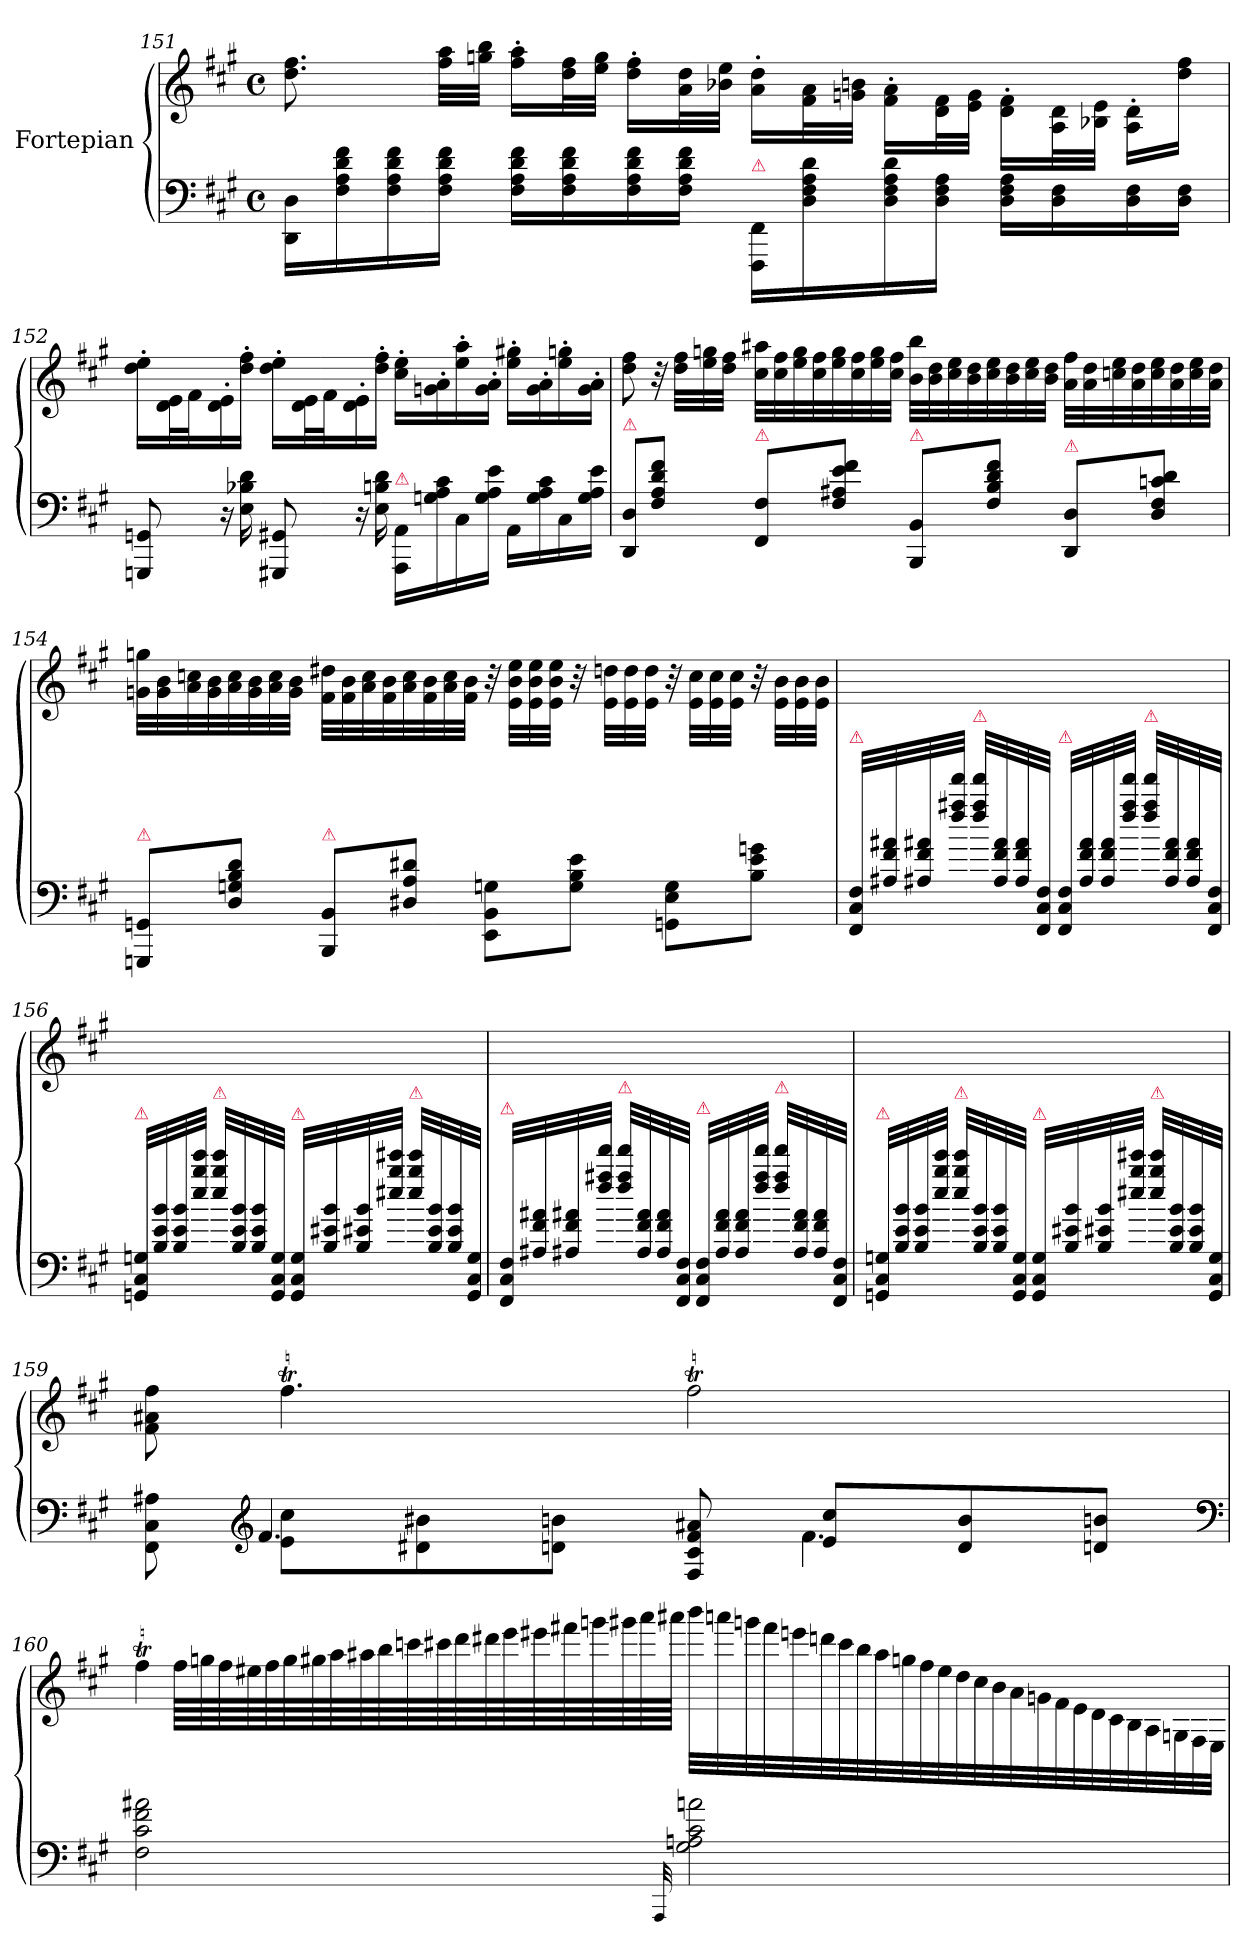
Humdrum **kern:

**kern	**kern
*part2	*part1
*staff2	*staff1
*I"Fortepian	*I"Fortepian
*clefF4	*clefG2
*k[f#c#g#]	*k[f#c#g#]
*f#:	*f#:
*M4/4	*M4/4
*met(c)	*met(c)
=151	=151
16DD\ 16D\LL	8.dd\ 8.ff#\
16F#\ 16A\ 16d\ 16f#\	.
16F#\ 16A\ 16d\ 16f#\	.
16F#\ 16A\ 16d\ 16f#\JJ	32ff#\ 32aa\LLL
.	32ggn\ 32bb\JJJ
16F#\ 16A\ 16d\ 16f#\LL	16ff#'\ 16aa'\LL
16F#\ 16A\ 16d\ 16f#\	32dd\ 32ff#\L
.	32ee\ 32gg\JJJ
16F#\ 16A\ 16d\ 16f#\	16dd'\ 16ff#'\LL
16F#\ 16A\ 16d\ 16f#\JJ	32a\ 32dd\L
.	32b-X\ 32ee\JJJ
!LO:TX:a:color=crimson:t=⚠	!
16FFF#/ 16FF#/LL	16a'\ 16dd'\LL
16D\ 16F#\ 16A\ 16d\	32f#\ 32a\L
.	32gn\ 32bn\JJJ
16D\ 16F#\ 16A\ 16d\	16f#'\ 16a'\LL
16D\ 16F#\ 16A\JJ	32d\ 32f#\L
.	32e\ 32g\JJJ
16D\ 16F#\ 16A\LL	16d'\ 16f#'\LL
16D\ 16F#\	32A\ 32d\L
.	32B-X\ 32e\JJJ
16D\ 16F#\	16A'\ 16d'\LL
16D\ 16F#\JJ	16dd\ 16ff#\JJ
=152	=152
8GGGn/ 8GGn/	16dd'\ 16ee'\LL
.	32d\ 32e\L
.	32f#\J
16r	16d'\ 16e'\
16E\ 16B-X\ 16d\	16dd'\ 16ff#'\JJ
8GGG#X/ 8GG#X/	16dd'\ 16ee'\LL
.	32d\ 32e\L
.	32f#\J
16r	16d'\ 16e'\
16E\ 16Bn\ 16d\	16dd'\ 16ff#'\JJ
!LO:TX:a:color=crimson:t=⚠	!
16AAA/ 16AA/LL	16cc#'\ 16ee'\LL
16Gn\ 16A\ 16c#\	16gn'\ 16a'\
16C#\	16ee'\ 16aa'\
16G\ 16A\ 16e\JJ	16g'\ 16a'\JJ
16AA\LL	16ee'\ 16gg#X'\LL
16G\ 16A\ 16c#\	16g'\ 16a'\
16C#\	16ee'\ 16ggn'\
16G\ 16A\ 16e\JJ	16g'\ 16a'\JJ
=153	=153
!LO:TX:a:color=crimson:t=⚠	!
8DD/ 8D/L	8dd\ 8ff#\
8F#\ 8A\ 8d\ 8f#\J	32r
.	32dd\ 32ff#\LLL
.	32ee\ 32ggn\
.	32dd\ 32ff#\JJJ
!LO:TX:a:color=crimson:t=⚠	!
8FF#/ 8F#/L	32cc#\ 32aa#X\LLL
.	32cc#\ 32ff#\
.	32ee\ 32gg\
.	32cc#\ 32ff#\
8F#\ 8A#X\ 8e\ 8f#\J	32ee\ 32gg\
.	32cc#\ 32ff#\
.	32ee\ 32gg\
.	32cc#\ 32ff#\JJJ
!LO:TX:a:color=crimson:t=⚠	!
8BBB/ 8BB/L	32b\ 32bb\LLL
.	32b\ 32dd\
.	32cc#\ 32ee\
.	32b\ 32dd\
8F#\ 8B\ 8d\ 8f#\J	32cc#\ 32ee\
.	32b\ 32dd\
.	32cc#\ 32ee\
.	32b\ 32dd\JJJ
!LO:TX:a:color=crimson:t=⚠	!
8DD/ 8D/L	32a\ 32ff#\LLL
.	32a\ 32dd\
.	32ccn\ 32ee\
.	32a\ 32dd\
8D\ 8F#\ 8cn\ 8d\J	32cc\ 32ee\
.	32a\ 32dd\
.	32cc\ 32ee\
.	32a\ 32dd\JJJ
=154	=154
!LO:TX:a:color=crimson:t=⚠	!
8GGGn/ 8GGn/L	32gn\ 32ggn\LLL
.	32g\ 32b\
.	32a\ 32ccn\
.	32g\ 32b\
8D\ 8Gn\ 8B\ 8d\J	32a\ 32cc\
.	32g\ 32b\
.	32a\ 32cc\
.	32g\ 32b\JJJ
!LO:TX:a:color=crimson:t=⚠	!
8BBB/ 8BB/L	32f#\ 32dd#X\LLL
.	32f#\ 32b\
.	32a\ 32cc\
.	32f#\ 32b\
8D#X\ 8A\ 8d#X\J	32a\ 32cc\
.	32f#\ 32b\
.	32a\ 32cc\
.	32f#\ 32b\JJJ
8EE\ 8BB\ 8Gn\L	32r
.	32e\ 32b\ 32ee\LLL
.	32e\ 32b\ 32ee\
.	32e\ 32b\ 32ee\JJJ
8G\ 8B\ 8e\J	32r
.	32e\ 32ddn\LLL
.	32e\ 32dd\
.	32e\ 32dd\JJJ
8GGn\ 8E\ 8G\L	32r
.	32e\ 32cc\LLL
.	32e\ 32cc\
.	32e\ 32cc\JJJ
8B\ 8e\ 8gn\J	32r
.	32e\ 32b\LLL
.	32e\ 32b\
.	32e\ 32b\JJJ
=155	=155
!LO:TX:a:color=crimson:t=⚠	!
!LO:N:vis=32	!
16FF#/ 16C#/ 16F#/LLL	1ryy
!LO:N:vis=32	!
16A#X\ 16f#\ 16a#X\	.
!LO:N:vis=32	!
16A#X/ 16f#/ 16a#X/	.
!LO:N:vis=32	!
16ff#\ 16aa#X\ 16fff#\JJJ	.
!LO:TX:a:color=crimson:t=⚠	!
!LO:N:vis=32	!
16ff#\ 16aa#\ 16fff#\LLL	.
!LO:N:vis=32	!
16A#/ 16f#/ 16a#/	.
!LO:N:vis=32	!
16A#\ 16f#\ 16a#\	.
!LO:N:vis=32	!
16FF#/ 16C#/ 16F#/JJJ	.
!LO:TX:a:color=crimson:t=⚠	!
!LO:N:vis=32	!
16FF#/ 16C#/ 16F#/LLL	.
!LO:N:vis=32	!
16A#\ 16f#\ 16a#\	.
!LO:N:vis=32	!
16A#/ 16f#/ 16a#/	.
!LO:N:vis=32	!
16ff#\ 16aa#\ 16fff#\JJJ	.
!LO:TX:a:color=crimson:t=⚠	!
!LO:N:vis=32	!
16ff#\ 16aa#\ 16fff#\LLL	.
!LO:N:vis=32	!
16A#/ 16f#/ 16a#/	.
!LO:N:vis=32	!
16A#\ 16f#\ 16a#\	.
!LO:N:vis=32	!
16FF#/ 16C#/ 16F#/JJJ	.
=156	=156
!LO:TX:a:color=crimson:t=⚠	!
!LO:N:vis=32	!
16GGn/ 16C#/ 16Gn/LLL	1ryy
!LO:N:vis=32	!
16B\ 16e\ 16b\	.
!LO:N:vis=32	!
16B/ 16e/ 16b/	.
!LO:N:vis=32	!
16ee\ 16bb\ 16eee\JJJ	.
!LO:TX:a:color=crimson:t=⚠	!
!LO:N:vis=32	!
16ee\ 16bb\ 16eee\LLL	.
!LO:N:vis=32	!
16B/ 16e/ 16b/	.
!LO:N:vis=32	!
16B\ 16e\ 16b\	.
!LO:N:vis=32	!
16GG/ 16C#/ 16G/JJJ	.
!LO:TX:a:color=crimson:t=⚠	!
!LO:N:vis=32	!
16GG/ 16C#/ 16G/LLL	.
!LO:N:vis=32	!
16B\ 16e#X\ 16b\	.
!LO:N:vis=32	!
16B/ 16e#X/ 16b/	.
!LO:N:vis=32	!
16ee#X\ 16bb\ 16eee#X\JJJ	.
!LO:TX:a:color=crimson:t=⚠	!
!LO:N:vis=32	!
16ee#\ 16bb\ 16eee#\LLL	.
!LO:N:vis=32	!
16B/ 16e#/ 16b/	.
!LO:N:vis=32	!
16B\ 16e#\ 16b\	.
!LO:N:vis=32	!
16GG/ 16C#/ 16G/JJJ	.
=157	=157
!LO:TX:a:color=crimson:t=⚠	!
!LO:N:vis=32	!
16FF#/ 16C#/ 16F#/LLL	1ryy
!LO:N:vis=32	!
16A#X\ 16f#\ 16a#X\	.
!LO:N:vis=32	!
16A#X/ 16f#/ 16a#X/	.
!LO:N:vis=32	!
16ff#\ 16aa#X\ 16fff#\JJJ	.
!LO:TX:a:color=crimson:t=⚠	!
!LO:N:vis=32	!
16ff#\ 16aa#\ 16fff#\LLL	.
!LO:N:vis=32	!
16A#/ 16f#/ 16a#/	.
!LO:N:vis=32	!
16A#\ 16f#\ 16a#\	.
!LO:N:vis=32	!
16FF#/ 16C#/ 16F#/JJJ	.
!LO:TX:a:color=crimson:t=⚠	!
!LO:N:vis=32	!
16FF#/ 16C#/ 16F#/LLL	.
!LO:N:vis=32	!
16A#\ 16f#\ 16a#\	.
!LO:N:vis=32	!
16A#/ 16f#/ 16a#/	.
!LO:N:vis=32	!
16ff#\ 16aa#\ 16fff#\JJJ	.
!LO:TX:a:color=crimson:t=⚠	!
!LO:N:vis=32	!
16ff#\ 16aa#\ 16fff#\LLL	.
!LO:N:vis=32	!
16A#/ 16f#/ 16a#/	.
!LO:N:vis=32	!
16A#\ 16f#\ 16a#\	.
!LO:N:vis=32	!
16FF#/ 16C#/ 16F#/JJJ	.
=158	=158
!LO:TX:a:color=crimson:t=⚠	!
!LO:N:vis=32	!
16GGn/ 16C#/ 16Gn/LLL	1ryy
!LO:N:vis=32	!
16B\ 16e\ 16b\	.
!LO:N:vis=32	!
16B/ 16e/ 16b/	.
!LO:N:vis=32	!
16ee\ 16bb\ 16eee\JJJ	.
!LO:TX:a:color=crimson:t=⚠	!
!LO:N:vis=32	!
16ee\ 16bb\ 16eee\LLL	.
!LO:N:vis=32	!
16B/ 16e/ 16b/	.
!LO:N:vis=32	!
16B\ 16e\ 16b\	.
!LO:N:vis=32	!
16GG/ 16C#/ 16G/JJJ	.
!LO:TX:a:color=crimson:t=⚠	!
!LO:N:vis=32	!
16GG/ 16C#/ 16G/LLL	.
!LO:N:vis=32	!
16B\ 16e#X\ 16b\	.
!LO:N:vis=32	!
16B/ 16e#X/ 16b/	.
!LO:N:vis=32	!
16ee#X\ 16bb\ 16eee#X\JJJ	.
!LO:TX:a:color=crimson:t=⚠	!
!LO:N:vis=32	!
16ee#\ 16bb\ 16eee#\LLL	.
!LO:N:vis=32	!
16B/ 16e#/ 16b/	.
!LO:N:vis=32	!
16B\ 16e#\ 16b\	.
!LO:N:vis=32	!
16GG/ 16C#/ 16G/JJJ	.
=159	=159
*^	*
8FF#\ 8C#\ 8A#X\	8ryy	8f#\ 8a#X\ 8ff#\
*clefG2	*	*
8e\ 8cc#\L	4.f#/	4.ff#t\
8d#X\ 8b#X\	.	.
8dn\ 8bn\J	.	.
8F#/ 8c#/ 8f#/ 8a#X/	8ryy	2ff#t\
8e/ 8cc#/L	4.f#\	.
8d/ 8b/	.	.
8dn/ 8bn/J	.	.
*v	*v	*
*clefF4	*
=160	=160
2F#\ 2c#\ 2f#\ 2a#X\	4ff#t\
*	*Xtuplet
.	84ff#\LLLL
.	84ggn\
.	84ff#\
.	84ee#X\
.	84ff#\
.	84gg\
.	84gg#X\
.	84aa\
.	84aa#X\
.	84bb\
.	84cccn\
.	84ccc#X\
.	84ddd\
.	84ddd#X\
.	84eee\
.	84eee#X\
.	84fff#X\
.	84gggn\
.	84ggg#X\
.	84aaa\
.	84aaa#X\JJJJ
32qqAAA/	.
2G#\ 2An\ 2c#\ 2an\	52bbb\LLL
.	52aaan\
.	52gggn\
.	52fff#\
.	52eeen\
.	52dddn\
.	52ccc#\
.	52bb\
.	52aa#\
.	52ggn\
.	52ff#\
.	52ee#\
.	52dd\
.	52cc#\
.	52b\
.	52a\
.	52gn\
.	52f#\
.	52e\
.	52d\
.	52c#\
.	52B\
.	52A\
.	52Gn\
.	52F#\
.	52E\JJJ
=	=
*-	*-
